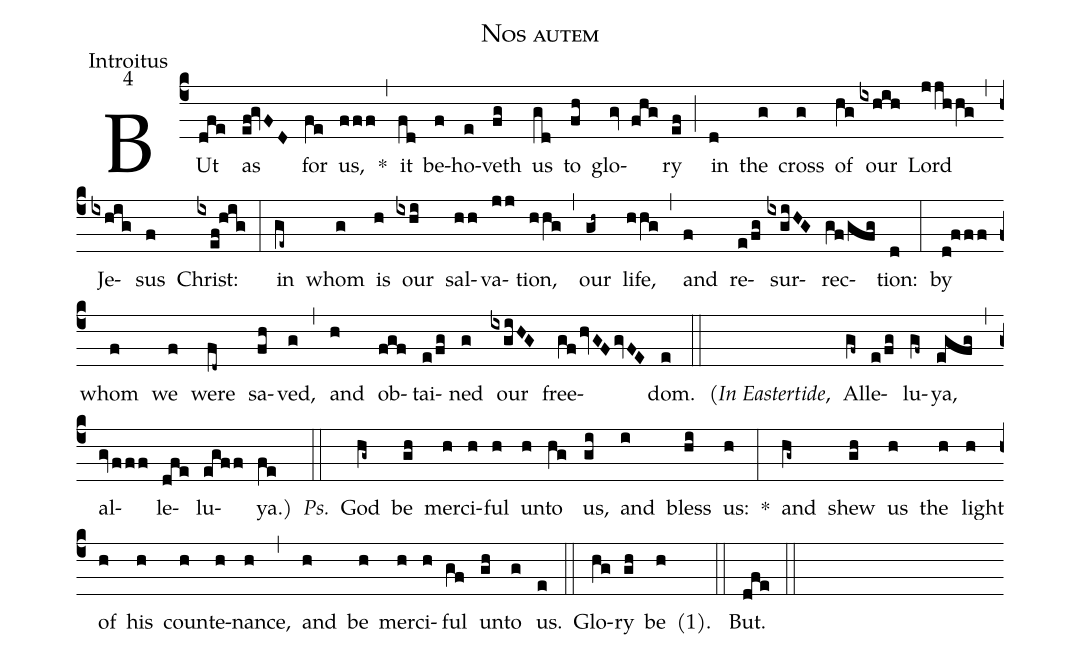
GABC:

name:Nos autem;
office-part:Introitus;
mode:4;
%%
(c4) BUt(dfe) as(ef!gvFD) for(fe) us,(fff) *(,) it(fd) be(f)ho(e)veth(fg) us(gd) to(fh) glo(gv fhg)ry(ef) (;) in(d) the(g) cross(g) of(hg) our(ixhih) Lord(jjhhg) (,) Je(ixhig)sus(f) Christ:(ixef!hig) (:) in(ge~) whom(g) is(h) our(ixhi) sal(hh)va(jj)tion,(hhg) (,) our(gh~) life,(hhg) (,) and(f) re(e/fg)sur(ixgiHG)rec(gf/gfg)tion:(d) (:) by(d!fff) whom(f) we(f) were(fd~) sa(fh)ved,(g) (,) and(h) ob(fgf)tai(e/fg)ned(g) our(ixgiHG) free(gf/hvGF/gvFE)dom.(e) (::) <v>(</v><i>In Eastertide</i>,() Al(gf~)le(e/fg)lu(gf~)ya,(egfg) (,) al(gvfff)le(dfe)lu(egff)ya.<v>)</v>(fe) <i>Ps.</i>(::) God(hg~) be(gh) mer(h)ci(h)ful(h) un(h)to(hg) us,(gi) and(i) bless(hi) us:(h) *(:) and(hg~) shew(gh) us(h) the(h) light(h) of(h) his(h) coun(h)te(h)nance,(h) (,) and(h) be(h) mer(h)ci(h)ful(gf) un(gh)to(g) us.(e) (::) Glo(hg)ry(gh) be(h) <v>(</v>1<v>)</v>.() (::) But.(dfe) (::)
